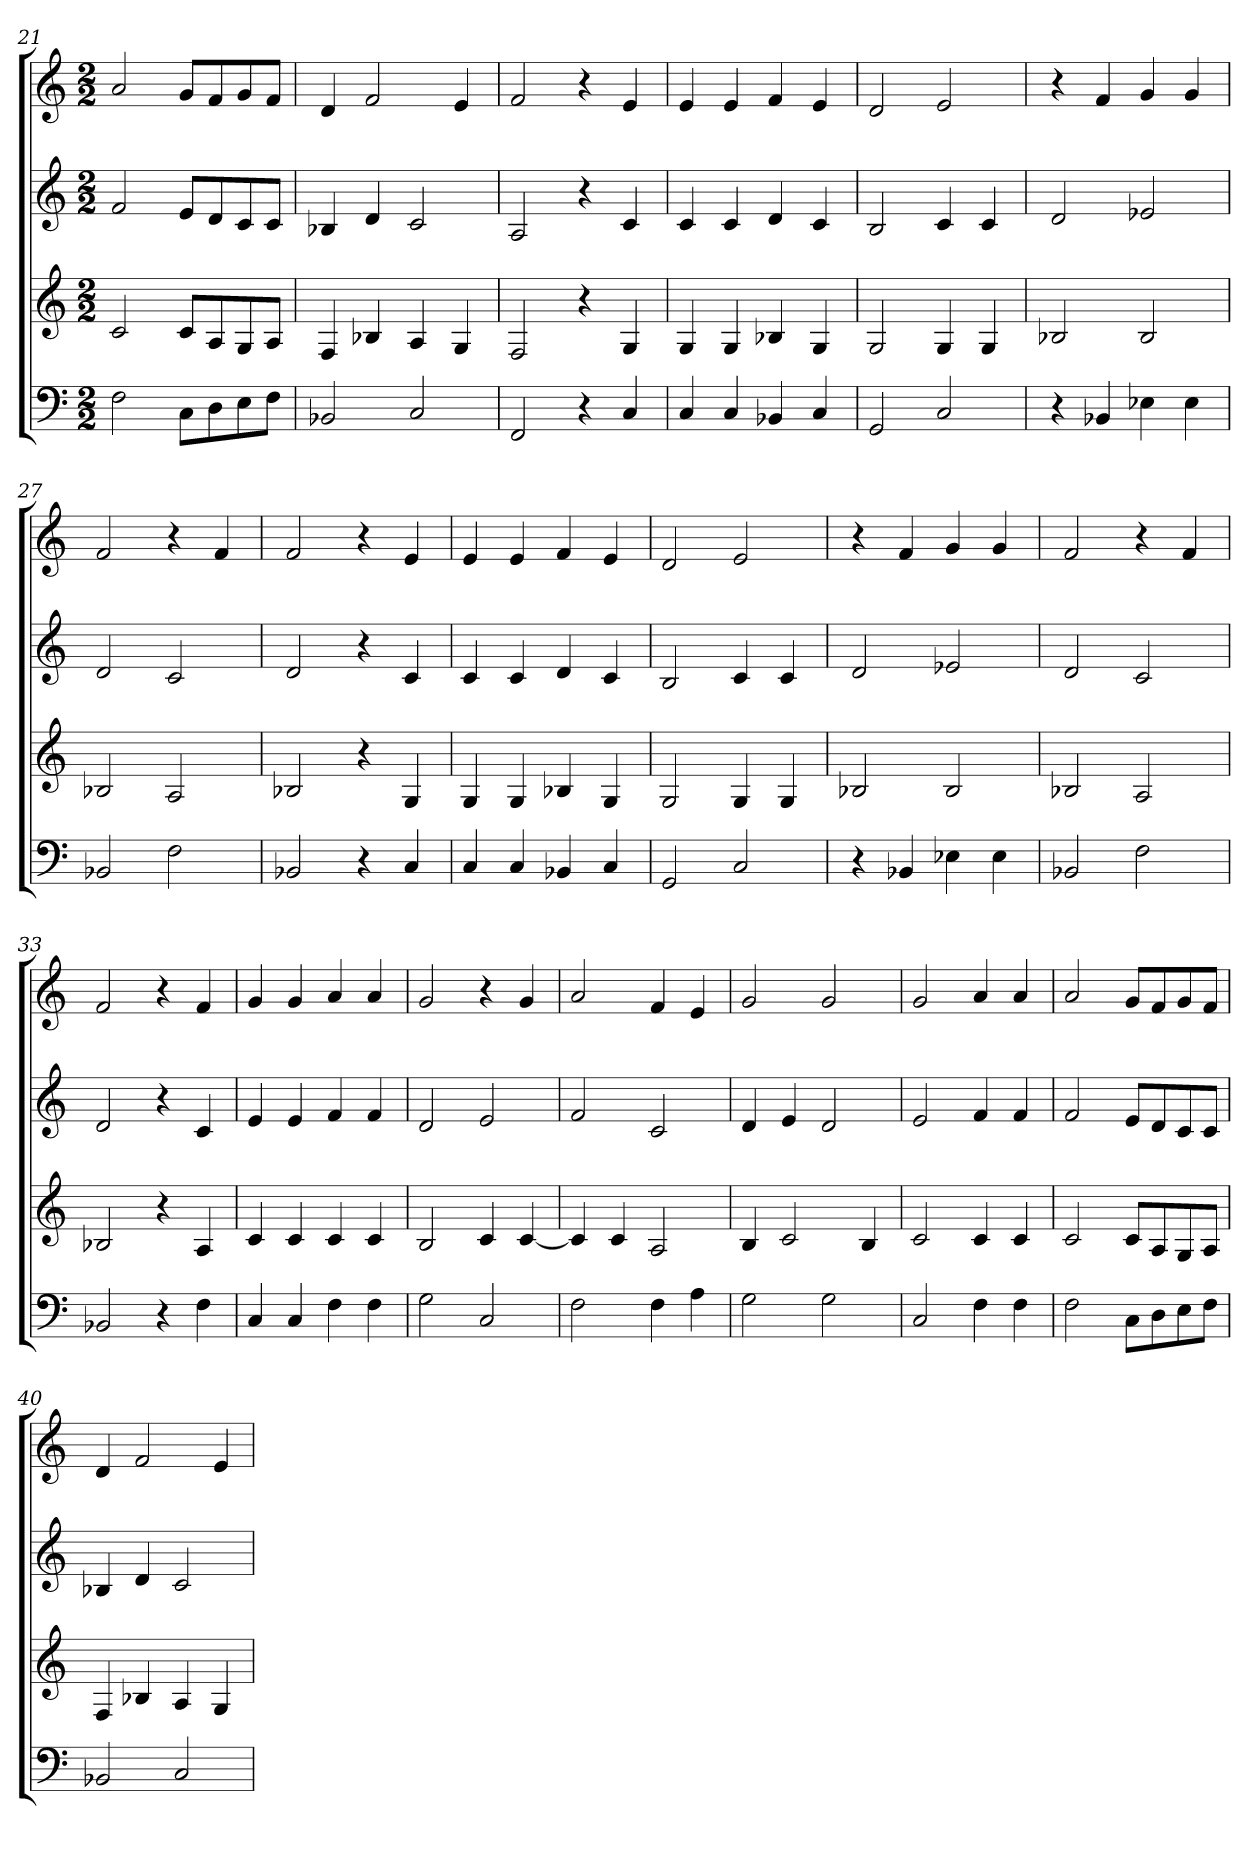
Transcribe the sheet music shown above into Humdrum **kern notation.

**kern	**kern	**kern	**kern
*part4	*part3	*part2	*part1
*staff4	*staff3	*staff2	*staff1
*M2/2	*M2/2	*M2/2	*M2/2
=21	=21	=21	=21
2F	2c	2f	2a
8CL	8cL	8eL	8gL
8D	8A	8d	8f
8E	8G	8c	8g
8FJ	8AJ	8cJ	8fJ
=22	=22	=22	=22
2BB-X	4F	4B-X	4d
.	4B-X	4d	2f
2C	4A	2c	.
.	4G	.	4e
=23	=23	=23	=23
2FF	2F	2A	2f
4r	4r	4r	4r
4C	4G	4c	4e
=24	=24	=24	=24
4C	4G	4c	4e
4C	4G	4c	4e
4BB-X	4B-X	4d	4f
4C	4G	4c	4e
=25	=25	=25	=25
2GG	2G	2B	2d
2C	4G	4c	2e
.	4G	4c	.
=26	=26	=26	=26
4r	2B-X	2d	4r
4BB-X	.	.	4f
4E-X	2B-	2e-X	4g
4E-	.	.	4g
=27	=27	=27	=27
2BB-X	2B-X	2d	2f
2F	2A	2c	4r
.	.	.	4f
=28	=28	=28	=28
2BB-X	2B-X	2d	2f
4r	4r	4r	4r
4C	4G	4c	4e
=29	=29	=29	=29
4C	4G	4c	4e
4C	4G	4c	4e
4BB-X	4B-X	4d	4f
4C	4G	4c	4e
=30	=30	=30	=30
2GG	2G	2B	2d
2C	4G	4c	2e
.	4G	4c	.
=31	=31	=31	=31
4r	2B-X	2d	4r
4BB-X	.	.	4f
4E-X	2B-	2e-X	4g
4E-	.	.	4g
=32	=32	=32	=32
2BB-X	2B-X	2d	2f
2F	2A	2c	4r
.	.	.	4f
=33	=33	=33	=33
2BB-X	2B-X	2d	2f
4r	4r	4r	4r
4F	4A	4c	4f
=34	=34	=34	=34
4C	4c	4e	4g
4C	4c	4e	4g
4F	4c	4f	4a
4F	4c	4f	4a
=35	=35	=35	=35
2G	2B	2d	2g
2C	4c	2e	4r
.	[4c	.	4g
=36	=36	=36	=36
2F	4c]	2f	2a
.	4c	.	.
4F	2A	2c	4f
4A	.	.	4e
=37	=37	=37	=37
2G	4B	4d	2g
.	2c	4e	.
2G	.	2d	2g
.	4B	.	.
=38	=38	=38	=38
2C	2c	2e	2g
4F	4c	4f	4a
4F	4c	4f	4a
=39	=39	=39	=39
2F	2c	2f	2a
8CL	8cL	8eL	8gL
8D	8A	8d	8f
8E	8G	8c	8g
8FJ	8AJ	8cJ	8fJ
=40	=40	=40	=40
2BB-X	4F	4B-X	4d
.	4B-X	4d	2f
2C	4A	2c	.
.	4G	.	4e
=	=	=	=
*-	*-	*-	*-
